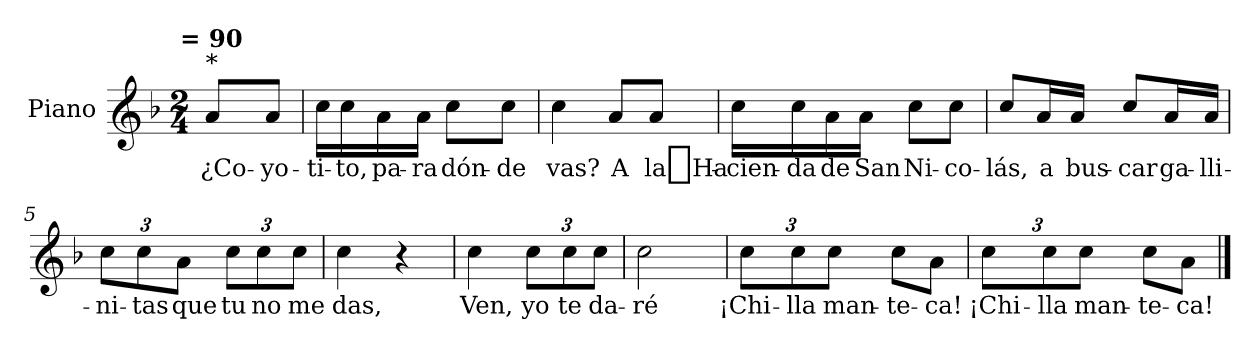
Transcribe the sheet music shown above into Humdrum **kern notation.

**kern	**text
*part1	*part1
*staff1	*staff1
*I"Piano	*
*I'Pno	*
*clefG2	*
*k[b-]	*
*F:	*
!!LO:TX:omd:t= = 90
*M2/4	*
*MM90	*
=	=
!LO:TX:a:t=*	!
8a/L	¿Co-
8a/J	-yo-
=1	=1
16cc\LL	-ti-
16cc\	-to,
16a\	pa-
16a\JJ	-ra
8cc\L	dón-
8cc\J	-de
=2	=2
4cc\	vas?
8a/L	A
8a/J	la_Ha-
=3	=3
16cc\LL	-cien-
16cc\	-da
16a\	de
16a\JJ	San
8cc\L	Ni-
8cc\J	-co-
=4	=4
8cc/L	-lás,
16a/L	a
16a/JJ	bus-
8cc/L	-car
16a/L	ga-
16a/JJ	-lli-
!!LO:LB:g=z
=5	=5
*Xbrackettup	*
12cc\L	-ni-
12cc\	-tas
12a\J	que
12cc\L	tu
12cc\	no
12cc\J	me
=6	=6
4cc\	das,
4r	.
=7	=7
4cc\	Ven,
12cc\L	yo
12cc\	te
12cc\J	da-
=8	=8
2cc\	-ré
=9	=9
12cc\L	¡Chi-
12cc\	-lla
12cc\J	man-
8cc\L	-te-
8a\J	-ca!
=10	=10
12cc\L	¡Chi-
12cc\	-lla
12cc\J	man-
8cc\L	-te-
8a\J	-ca!
==	==
*-	*-
